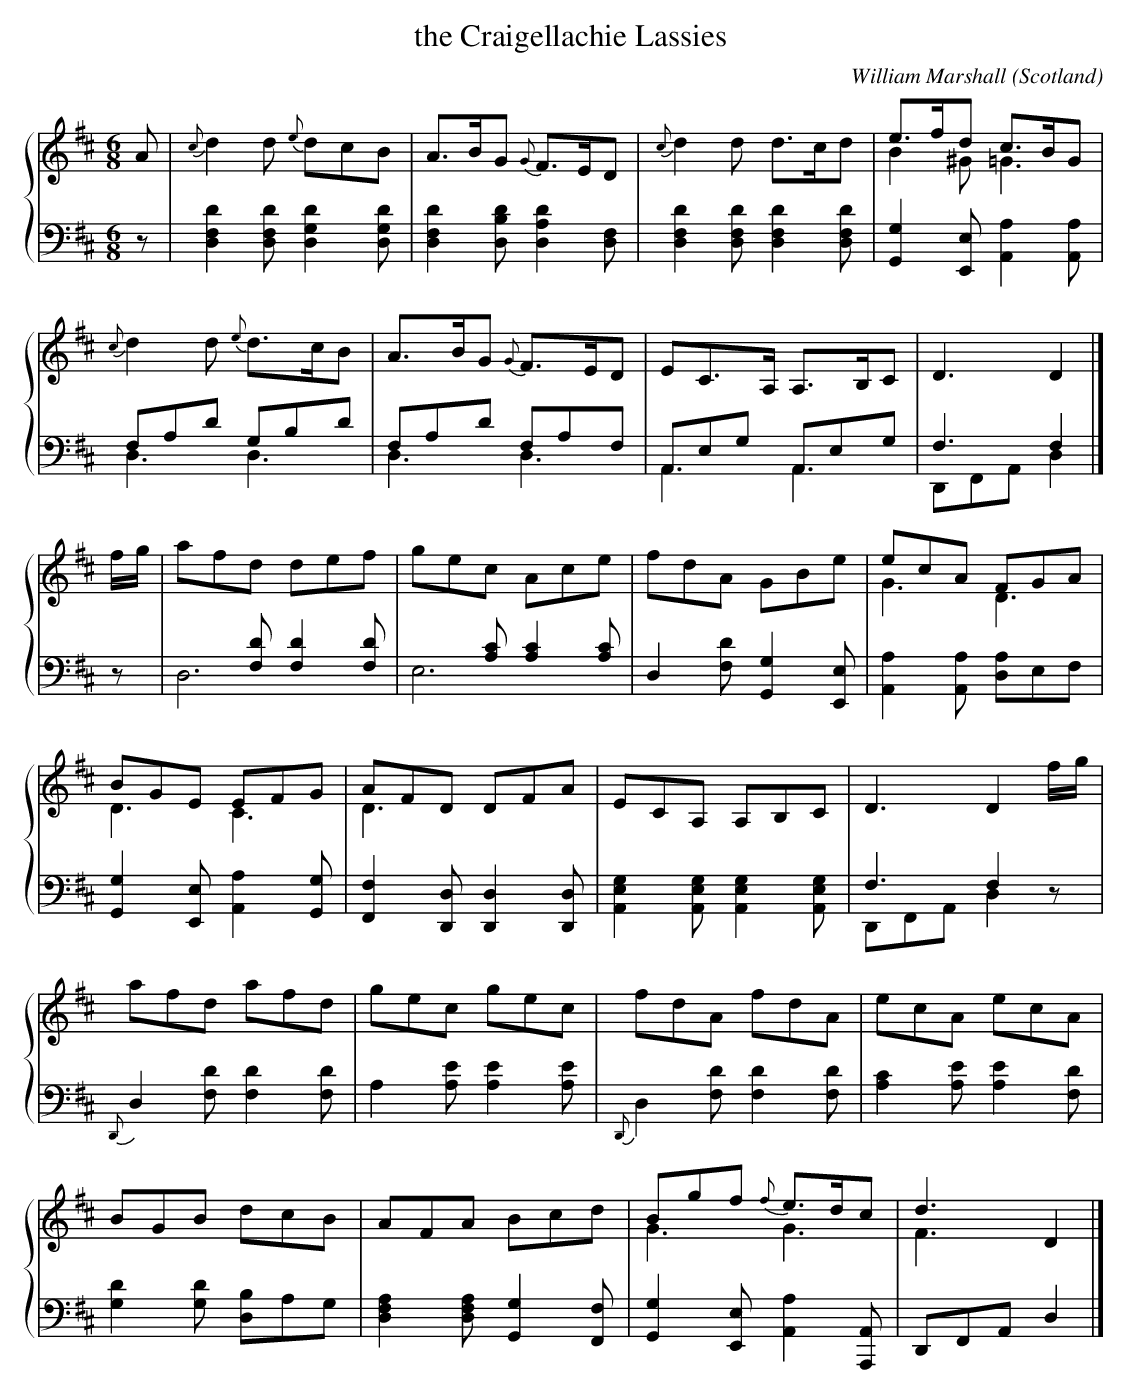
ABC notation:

X:1
T:the Craigellachie Lassies
C:William Marshall
L:1/8
M:6/8
O:Scotland
K:D major
%%staves {1 2}
V:1
A | \
{c}d2 d {e}dcB | A3/B/G {G}F3/E/D | \
{c}d2 d d3/c/d | e3/f/d c3/B/G & B2^G =G3 |
{c}d2 d {e}d3/c/B | A3/B/G {G}F3/E/D | \
EC3/A,/ A,3/B,/C | D3 D2 |]
f/g/ | \
afd def | gec Ace | fdA GBe | ecA FGA & G3 D3 |
BGE EFG & D3 C3 | AFD DFA & D3 x3| ECA, A,B,C | D3 D2 f/g/ |
afd afd | gec gec | fdA fdA | ecA ecA |
BGB dcB | AFA Bcd | Bgf {f}e3/d/c & G3 G3 | d3 D2 & F3 x2 |]
V:2 clef=bass octave=-2
z | \
[dfd']2 [dfd'] [dgd']2 [dgd'] | [dfd']2 [dbd'] [dad']2 [df] | \
[dfd']2 [dfd'] [dfd']2 [dfd'] | [Gg]2 [Ee] [Aa]2[Aa] | \
fad' gbd' & d3 d3 | fad' faf & d3 d3 | \
Aeg Aeg & A3 A3 |  f3 f2 & DFA d2 |] \
z | \
x2[fd'] [fd']2 [fd'] & d6 | x2[ac'] [ac']2[ac'] & e6 | \
d2[fd'] [Gg]2[Ee] | [Aa]2[Aa] [da]ef | \
[Gg]2[Ee] [Aa]2[Gg] | [Ff]2[Dd] [Dd]2[Dd] | \
[Aeg]2[Aeg] [Aeg]2[Aeg] | f3 f2z & DFA d2z | \
{D}d2[fd'] [fd']2[fd'] |  a2[ae'] [ae']2[ae'] | \
{D}d2[fd'] [fd']2[fd'] | [ac']2[ae'] [ae']2[fd'] | \
[gd']2[gd'] [db]ag | [dfa]2[dfa] [Gg]2 [Ff] | \
[Gg]2[Ee] [Aa]2[A,A] | DFA d2 |]
